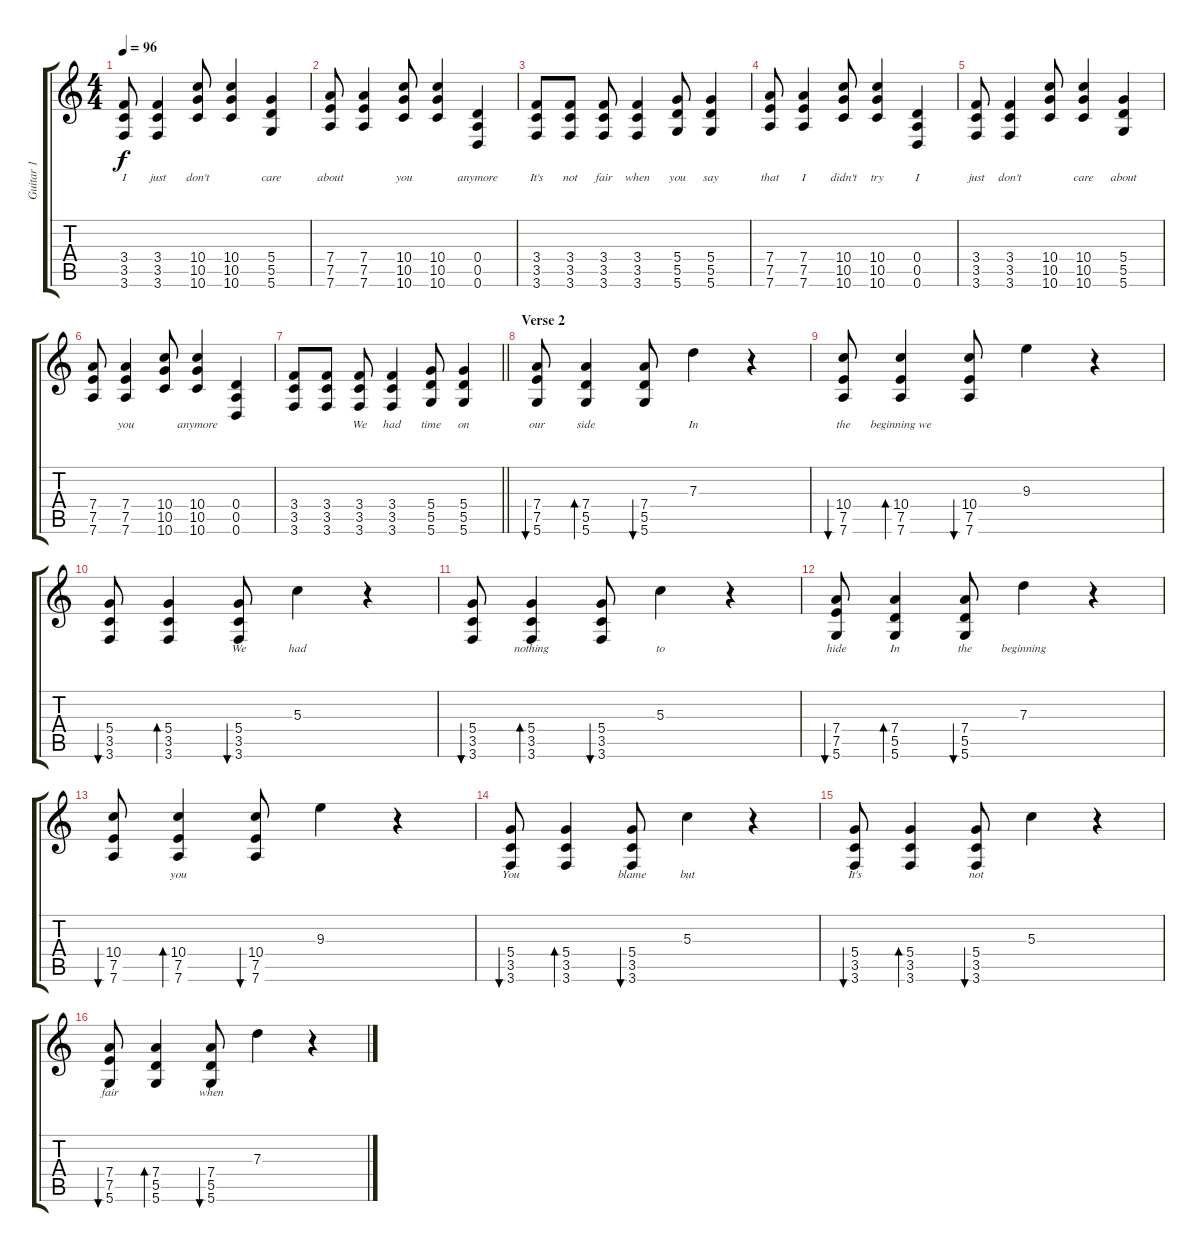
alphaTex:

\track ("Guitar 1" "Guitar 1") {instrument electricguitarjazz}
\staff {score tabs}
\tuning (E4 B3 G3 D3 A2 D2) {hide}
\ts (4 4)
\tempo 96
\clef g2
\ks c
(3.4 3.5 3.6).8{lyrics (0 "I") lyrics (1 "") lyrics (2 "") lyrics (3 "") lyrics (4 "") dy f} (3.4 3.5 3.6).4{lyrics (0 "just") lyrics (1 "") lyrics (2 "") lyrics (3 "") lyrics (4 "")} (10.4 10.5 10.6).8{lyrics (0 "don't") lyrics (1 "") lyrics (2 "") lyrics (3 "") lyrics (4 "")} (10.4 10.5 10.6).4{lyrics (0 "") lyrics (1 "") lyrics (2 "") lyrics (3 "") lyrics (4 "")} (5.4 5.5 5.6).4{lyrics (0 "care") lyrics (1 "") lyrics (2 "") lyrics (3 "") lyrics (4 "")} |
(7.4 7.5 7.6).8{lyrics (0 "about") lyrics (1 "") lyrics (2 "") lyrics (3 "") lyrics (4 "")} (7.4 7.5 7.6).4{lyrics (0 "") lyrics (1 "") lyrics (2 "") lyrics (3 "") lyrics (4 "")} (10.4 10.5 10.6).8{lyrics (0 "you") lyrics (1 "") lyrics (2 "") lyrics (3 "") lyrics (4 "")} (10.4 10.5 10.6).4{lyrics (0 "") lyrics (1 "") lyrics (2 "") lyrics (3 "") lyrics (4 "")} (0.4 0.5 0.6).4{lyrics (0 "anymore") lyrics (1 "") lyrics (2 "") lyrics (3 "") lyrics (4 "")} |
(3.4 3.5 3.6).8{lyrics (0 "It's") lyrics (1 "") lyrics (2 "") lyrics (3 "") lyrics (4 "")} (3.4 3.5 3.6).8{lyrics (0 "not") lyrics (1 "") lyrics (2 "") lyrics (3 "") lyrics (4 "")} (3.4 3.5 3.6).8{lyrics (0 "fair") lyrics (1 "") lyrics (2 "") lyrics (3 "") lyrics (4 "")} (3.4 3.5 3.6).4{lyrics (0 "when") lyrics (1 "") lyrics (2 "") lyrics (3 "") lyrics (4 "")} (5.4 5.5 5.6).8{lyrics (0 "you") lyrics (1 "") lyrics (2 "") lyrics (3 "") lyrics (4 "")} (5.4 5.5 5.6).4{lyrics (0 "say") lyrics (1 "") lyrics (2 "") lyrics (3 "") lyrics (4 "")} |
(7.4 7.5 7.6).8{lyrics (0 "that") lyrics (1 "") lyrics (2 "") lyrics (3 "") lyrics (4 "")} (7.4 7.5 7.6).4{lyrics (0 "I") lyrics (1 "") lyrics (2 "") lyrics (3 "") lyrics (4 "")} (10.4 10.5 10.6).8{lyrics (0 "didn't") lyrics (1 "") lyrics (2 "") lyrics (3 "") lyrics (4 "")} (10.4 10.5 10.6).4{lyrics (0 "try") lyrics (1 "") lyrics (2 "") lyrics (3 "") lyrics (4 "")} (0.4 0.5 0.6).4{lyrics (0 "I") lyrics (1 "") lyrics (2 "") lyrics (3 "") lyrics (4 "")} |
(3.4 3.5 3.6).8{lyrics (0 "just") lyrics (1 "") lyrics (2 "") lyrics (3 "") lyrics (4 "")} (3.4 3.5 3.6).4{lyrics (0 "don't") lyrics (1 "") lyrics (2 "") lyrics (3 "") lyrics (4 "")} (10.4 10.5 10.6).8{lyrics (0 "") lyrics (1 "") lyrics (2 "") lyrics (3 "") lyrics (4 "")} (10.4 10.5 10.6).4{lyrics (0 "care") lyrics (1 "") lyrics (2 "") lyrics (3 "") lyrics (4 "")} (5.4 5.5 5.6).4{lyrics (0 "about") lyrics (1 "") lyrics (2 "") lyrics (3 "") lyrics (4 "")} |
(7.4 7.5 7.6).8{lyrics (0 "") lyrics (1 "") lyrics (2 "") lyrics (3 "") lyrics (4 "")} (7.4 7.5 7.6).4{lyrics (0 "you") lyrics (1 "") lyrics (2 "") lyrics (3 "") lyrics (4 "")} (10.4 10.5 10.6).8{lyrics (0 "") lyrics (1 "") lyrics (2 "") lyrics (3 "") lyrics (4 "")} (10.4 10.5 10.6).4{lyrics (0 "anymore") lyrics (1 "") lyrics (2 "") lyrics (3 "") lyrics (4 "")} (0.4 0.5 0.6).4{lyrics (0 "") lyrics (1 "") lyrics (2 "") lyrics (3 "") lyrics (4 "")} |
\barLineRight lightlight
(3.4 3.5 3.6).8{lyrics (0 "") lyrics (1 "") lyrics (2 "") lyrics (3 "") lyrics (4 "")} (3.4 3.5 3.6).8{lyrics (0 "") lyrics (1 "") lyrics (2 "") lyrics (3 "") lyrics (4 "")} (3.4 3.5 3.6).8{lyrics (0 "We") lyrics (1 "") lyrics (2 "") lyrics (3 "") lyrics (4 "")} (3.4 3.5 3.6).4{lyrics (0 "had") lyrics (1 "") lyrics (2 "") lyrics (3 "") lyrics (4 "")} (5.4 5.5 5.6).8{lyrics (0 "time") lyrics (1 "") lyrics (2 "") lyrics (3 "") lyrics (4 "")} (5.4 5.5 5.6).4{lyrics (0 "on") lyrics (1 "") lyrics (2 "") lyrics (3 "") lyrics (4 "")} |
\section ("" "Verse 2")
(7.4 7.5 5.6).8{bu 240 lyrics (0 "our") lyrics (1 "") lyrics (2 "") lyrics (3 "") lyrics (4 "") instrument electricguitarjazz} (7.4 5.5 5.6).4{bd 60 lyrics (0 "side") lyrics (1 "") lyrics (2 "") lyrics (3 "") lyrics (4 "")} (7.4 5.5 5.6).8{bu 60 lyrics (0 "") lyrics (1 "") lyrics (2 "") lyrics (3 "") lyrics (4 "")} 7.3.4{lyrics (0 "In") lyrics (1 "") lyrics (2 "") lyrics (3 "") lyrics (4 "")} r.4 |
(10.4 7.5 7.6).8{bu 240 lyrics (0 "the") lyrics (1 "") lyrics (2 "") lyrics (3 "") lyrics (4 "")} (10.4 7.5 7.6).4{bd 60 lyrics (0 "beginning we") lyrics (1 "") lyrics (2 "") lyrics (3 "") lyrics (4 "")} (10.4 7.5 7.6).8{bu 60 lyrics (0 "") lyrics (1 "") lyrics (2 "") lyrics (3 "") lyrics (4 "")} 9.3.4{lyrics (0 "") lyrics (1 "") lyrics (2 "") lyrics (3 "") lyrics (4 "")} r.4 |
(5.4 3.5 3.6).8{bu 240 lyrics (0 "") lyrics (1 "") lyrics (2 "") lyrics (3 "") lyrics (4 "")} (5.4 3.5 3.6).4{bd 60 lyrics (0 "") lyrics (1 "") lyrics (2 "") lyrics (3 "") lyrics (4 "")} (5.4 3.5 3.6).8{bu 60 lyrics (0 "We") lyrics (1 "") lyrics (2 "") lyrics (3 "") lyrics (4 "")} 5.3.4{lyrics (0 "had") lyrics (1 "") lyrics (2 "") lyrics (3 "") lyrics (4 "")} r.4 |
(5.4 3.5 3.6).8{bu 240 lyrics (0 "") lyrics (1 "") lyrics (2 "") lyrics (3 "") lyrics (4 "")} (5.4 3.5 3.6).4{bd 60 lyrics (0 "nothing") lyrics (1 "") lyrics (2 "") lyrics (3 "") lyrics (4 "")} (5.4 3.5 3.6).8{bu 60 lyrics (0 "") lyrics (1 "") lyrics (2 "") lyrics (3 "") lyrics (4 "")} 5.3.4{lyrics (0 "to") lyrics (1 "") lyrics (2 "") lyrics (3 "") lyrics (4 "")} r.4 |
(7.4 7.5 5.6).8{bu 240 lyrics (0 "hide") lyrics (1 "") lyrics (2 "") lyrics (3 "") lyrics (4 "")} (7.4 5.5 5.6).4{bd 60 lyrics (0 "In") lyrics (1 "") lyrics (2 "") lyrics (3 "") lyrics (4 "")} (7.4 5.5 5.6).8{bu 60 lyrics (0 "the") lyrics (1 "") lyrics (2 "") lyrics (3 "") lyrics (4 "")} 7.3.4{lyrics (0 "beginning") lyrics (1 "") lyrics (2 "") lyrics (3 "") lyrics (4 "")} r.4 |
(10.4 7.5 7.6).8{bu 240 lyrics (0 "") lyrics (1 "") lyrics (2 "") lyrics (3 "") lyrics (4 "")} (10.4 7.5 7.6).4{bd 60 lyrics (0 "you") lyrics (1 "") lyrics (2 "") lyrics (3 "") lyrics (4 "")} (10.4 7.5 7.6).8{bu 60 lyrics (0 "") lyrics (1 "") lyrics (2 "") lyrics (3 "") lyrics (4 "")} 9.3.4{lyrics (0 "") lyrics (1 "") lyrics (2 "") lyrics (3 "") lyrics (4 "")} r.4 |
(5.4 3.5 3.6).8{bu 240 lyrics (0 "You") lyrics (1 "") lyrics (2 "") lyrics (3 "") lyrics (4 "")} (5.4 3.5 3.6).4{bd 60 lyrics (0 "") lyrics (1 "") lyrics (2 "") lyrics (3 "") lyrics (4 "")} (5.4 3.5 3.6).8{bu 60 lyrics (0 "blame") lyrics (1 "") lyrics (2 "") lyrics (3 "") lyrics (4 "")} 5.3.4{lyrics (0 "but") lyrics (1 "") lyrics (2 "") lyrics (3 "") lyrics (4 "")} r.4 |
(5.4 3.5 3.6).8{bu 240 lyrics (0 "It's") lyrics (1 "") lyrics (2 "") lyrics (3 "") lyrics (4 "")} (5.4 3.5 3.6).4{bd 60 lyrics (0 "") lyrics (1 "") lyrics (2 "") lyrics (3 "") lyrics (4 "")} (5.4 3.5 3.6).8{bu 60 lyrics (0 "not") lyrics (1 "") lyrics (2 "") lyrics (3 "") lyrics (4 "")} 5.3.4{lyrics (0 "") lyrics (1 "") lyrics (2 "") lyrics (3 "") lyrics (4 "")} r.4 |
(7.4 7.5 5.6).8{bu 240 lyrics (0 "fair") lyrics (1 "") lyrics (2 "") lyrics (3 "") lyrics (4 "")} (7.4 5.5 5.6).4{bd 60 lyrics (0 "") lyrics (1 "") lyrics (2 "") lyrics (3 "") lyrics (4 "")} (7.4 5.5 5.6).8{bu 60 lyrics (0 "when") lyrics (1 "") lyrics (2 "") lyrics (3 "") lyrics (4 "")} 7.3.4{lyrics (0 "") lyrics (1 "") lyrics (2 "") lyrics (3 "") lyrics (4 "")} r.4
